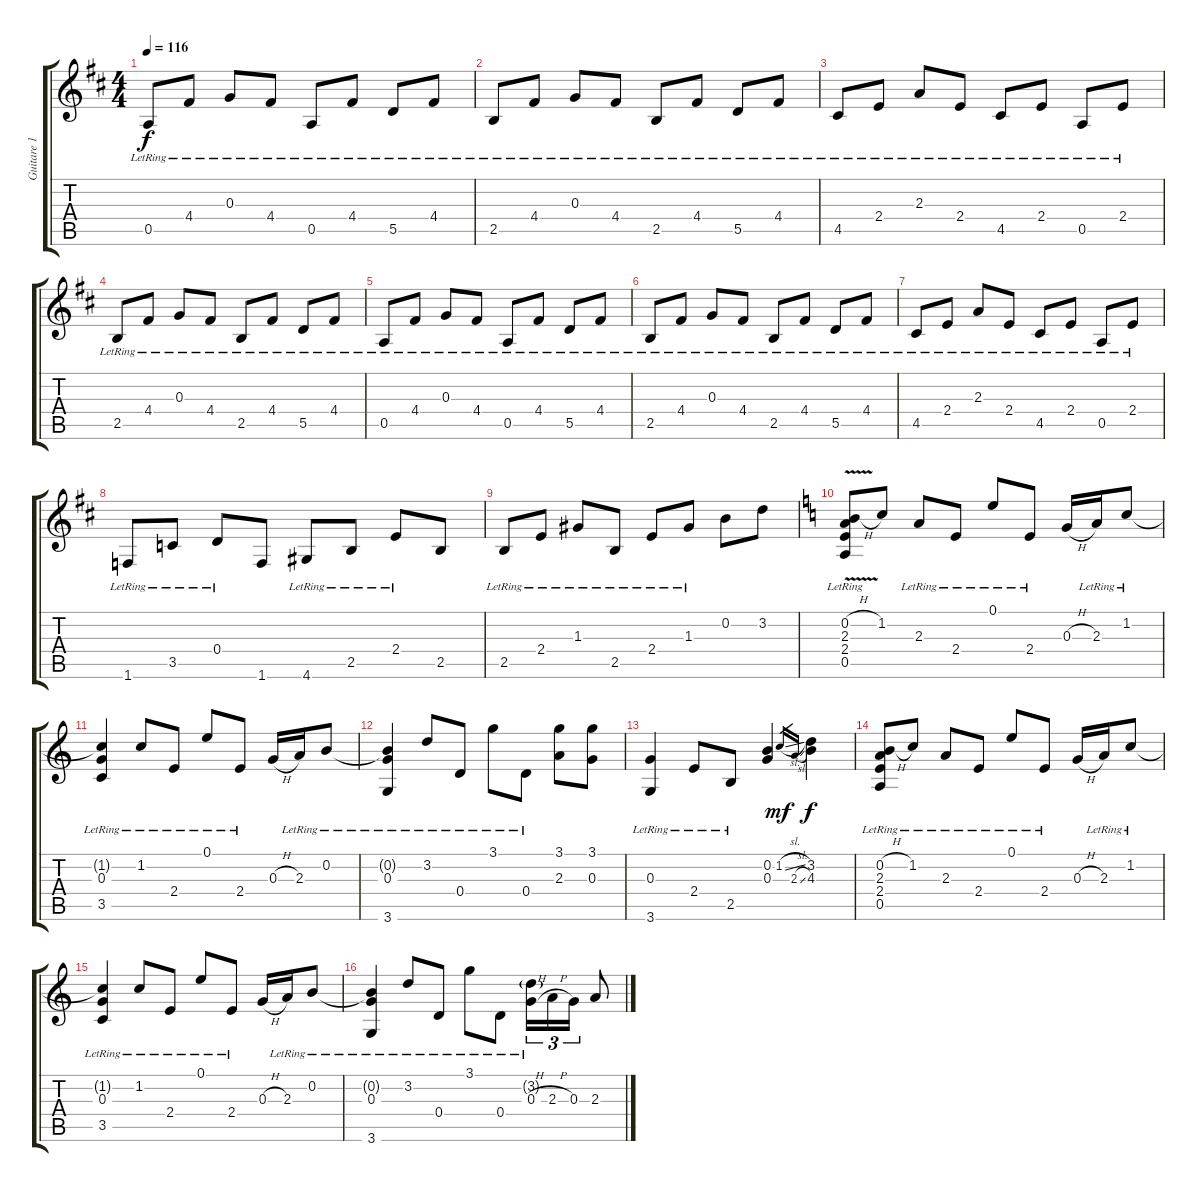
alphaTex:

\track ("Guitare 1 " "Guitare 1 ") {instrument acousticguitarsteel}
\staff {score tabs}
\tuning (E4 B3 G3 D3 A2 E2) {hide}
\ts (4 4)
\tempo 116
\clef g2
\ks d
0.5{lr}.8{dy f} 4.4{lr}.8 0.3{lr}.8 4.4{lr}.8 0.5{lr}.8 4.4{lr}.8 5.5{lr}.8 4.4{lr}.8 |
2.5{lr}.8 4.4{lr}.8 0.3{lr}.8 4.4{lr}.8 2.5{lr}.8 4.4{lr}.8 5.5{lr}.8 4.4{lr}.8 |
4.5{lr}.8 2.4{lr}.8 2.3{lr}.8 2.4{lr}.8 4.5{lr}.8 2.4{lr}.8 0.5{lr}.8 2.4{lr}.8 |
2.5{lr}.8 4.4{lr}.8 0.3{lr}.8 4.4{lr}.8 2.5{lr}.8 4.4{lr}.8 5.5{lr}.8 4.4{lr}.8 |
0.5{lr}.8 4.4{lr}.8 0.3{lr}.8 4.4{lr}.8 0.5{lr}.8 4.4{lr}.8 5.5{lr}.8 4.4{lr}.8 |
2.5{lr}.8 4.4{lr}.8 0.3{lr}.8 4.4{lr}.8 2.5{lr}.8 4.4{lr}.8 5.5{lr}.8 4.4{lr}.8 |
4.5{lr}.8 2.4{lr}.8 2.3{lr}.8 2.4{lr}.8 4.5{lr}.8 2.4{lr}.8 0.5{lr}.8 2.4{lr}.8 |
1.6{lr}.8 3.5{lr}.8 0.4{lr}.8 1.6.8 4.6{lr}.8 2.5{lr}.8 2.4{lr}.8 2.5.8 |
2.5{lr}.8 2.4{lr}.8 1.3{lr}.8 2.5{lr}.8 2.4{lr}.8 1.3{lr}.8 0.2.8 3.2.8 |
\ks c
(0.2{h} 2.3{v lr} 2.4{v lr} 0.5{lr}).8 1.2.8 2.3{lr}.8 2.4{lr}.8 0.1{lr}.8 2.4{lr}.8 0.3{h}.16 2.3{lr}.16 1.2{lr}.8 |
(1.2{t} 0.3{lr} 3.5{lr}).4 1.2{lr}.8 2.4{lr}.8 0.1{lr}.8 2.4{lr}.8 0.3{h}.16 2.3{lr}.16 0.2{lr}.8 |
(0.2{t} 0.3{lr} 3.6{lr}).4 3.2{lr}.8 0.4{lr}.8 3.1{lr}.8 0.4{lr}.8 (3.1 2.3).8 (3.1 0.3).8 |
(0.3{lr} 3.6{lr}).4 2.4{lr}.8 2.5{lr}.8 (0.2 0.3).4 1.2{sl}.16{gr dy mf} 2.3{sl}.16{gr} (3.2 4.3).4{dy f} |
(0.2{h} 2.3{lr} 2.4{lr} 0.5{lr}).8 1.2{lr}.8 2.3{lr}.8 2.4{lr}.8 0.1{lr}.8 2.4{lr}.8 0.3{h}.16 2.3{lr}.16 1.2{lr}.8 |
(1.2{t} 0.3{lr} 3.5{lr}).4 1.2{lr}.8 2.4{lr}.8 0.1{lr}.8 2.4{lr}.8 0.3{h}.16 2.3{lr}.16 0.2{lr}.8 |
(0.2{t} 0.3{lr} 3.6{lr}).4 3.2{lr}.8 0.4{lr}.8 3.1{lr}.8 0.4{lr}.8 (3.2{g lr} 0.3{h}).16{tu (3 2)} 2.3{h}.16{tu (3 2)} 0.3.16{tu (3 2)} 2.3.8
